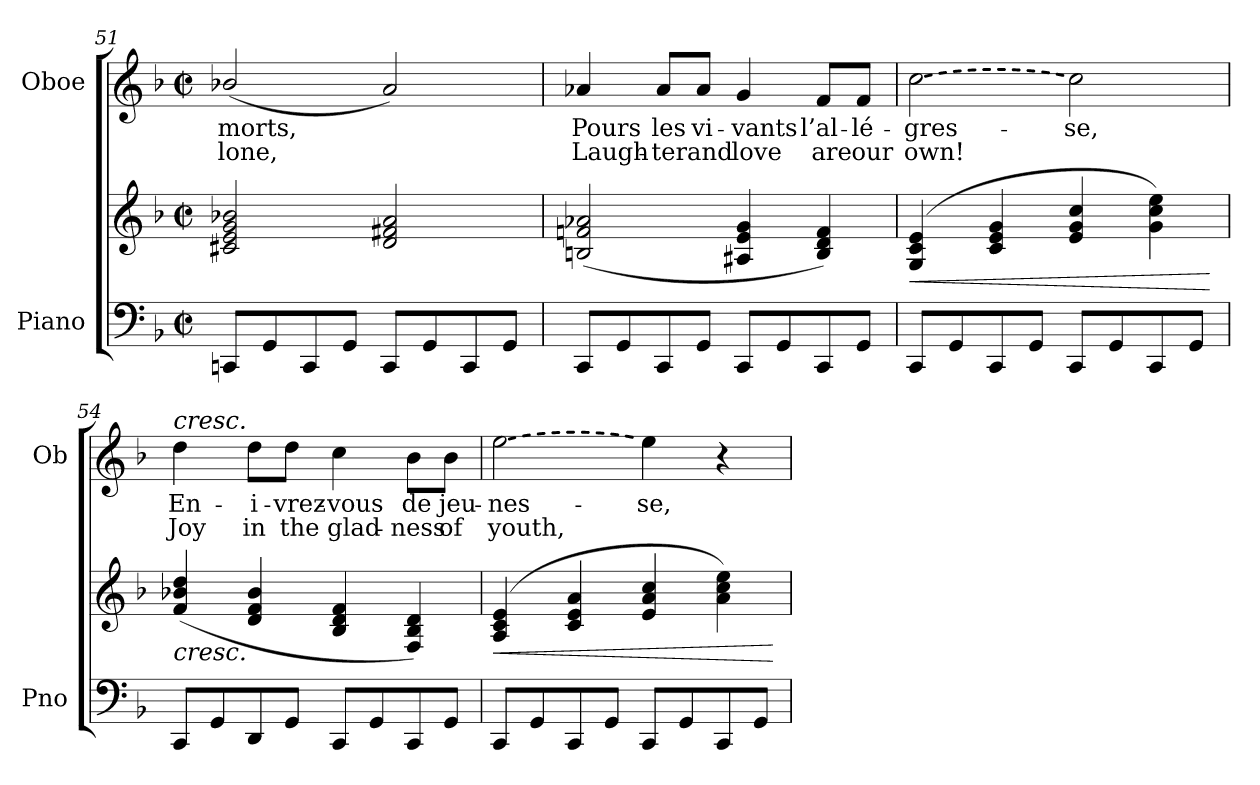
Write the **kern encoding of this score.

**kern	**kern	**dynam	**kern	**text	**text
*part2	*part2	*part2	*part1	*part1	*part1
*staff3	*staff2	*staff2/3	*staff1	*staff1	*staff1
*I"Piano	*	*	*I"Oboe	*	*
*I'Pno	*	*	*I'Ob	*	*
*clefF4	*clefG2	*	*clefG2	*	*
*k[b-]	*k[b-]	*	*k[b-]	*	*
*M2/2	*M2/2	*	*M2/2	*	*
*met(c|)	*met(c|)	*	*met(c|)	*	*
=51	=51	=51	=51	=51	=51
!	!	!	!	!LO:LY:b	!LO:LY:b
8CCn/L	2c#X/ 2e/ 2g/ 2b-X/	.	(<2b-X/	morts,	-lone,
8GG/	.	.	.	.	.
8CC/	.	.	.	.	.
8GG/J	.	.	.	.	.
8CC/L	2d/ 2f#X/ 2a/	.	2a/)	.	.
8GG/	.	.	.	.	.
8CC/	.	.	.	.	.
8GG/J	.	.	.	.	.
=52	=52	=52	=52	=52	=52
!	!	!	!	!LO:LY:b	!LO:LY:b
8CC/L	(>2Bn/ 2fn/ 2a-X/	.	4a-X/	Pours	Laugh-
8GG/	.	.	.	.	.
!	!	!	!	!LO:LY:b	!LO:LY:b
8CC/	.	.	8a-/L	les	-ter
!	!	!	!	!LO:LY:b	!LO:LY:b
8GG/J	.	.	8a-/J	vi-	and
!	!	!	!	!LO:LY:b	!LO:LY:b
8CC/L	4A#X/ 4e/ 4g/	.	4g/	-vants	love
8GG/	.	.	.	.	.
!	!	!	!	!LO:LY:b	!LO:LY:b
8CC/	4B/ 4d/ 4f/)	.	8f/L	l’al-	are
!	!	!	!	!LO:LY:b	!LO:LY:b
8GG/J	.	.	8f/J	-lé-	our
!!LO:PB:g=z
=53	=53	=53	=53	=53	=53
!	!	!LO:HP:b	!LO:T:dash	!LO:LY:b	!LO:LY:b
8CC/L	(>4G/ 4c/ 4e/	<	[>2cc\	-gres-	own!
8GG/	.	.	.	.	.
8CC/	4c/ 4e/ 4g/	.	.	.	.
8GG/J	.	.	.	.	.
!	!	!	!	!LO:LY:b	!
8CC/L	4e/ 4g/ 4cc/	.	2cc\]	-se,	.
8GG/	.	.	.	.	.
8CC/	4g\ 4cc\ 4ee\)	.	.	.	.
8GG/J	.	.	.	.	.
.	.	[	.	.	.
=54	=54	=54	=54	=54	=54
!	!	!	!LO:TX:a:i:t=cresc.	!	!
!	!LO:TX:b:i:t=cresc.	!	!	!	!
!	!	!	!	!LO:LY:b	!LO:LY:b
8CC/L	(>4f/ 4b-X/ 4dd/	.	4dd\	En-	Joy
8GG/	.	.	.	.	.
!	!	!	!	!LO:LY:b	!LO:LY:b
8DD/	4d/ 4f/ 4b-/	.	8dd\L	-i-	in
!	!	!	!	!LO:LY:b	!LO:LY:b
8GG/J	.	.	8dd\J	-vrez-	the
!	!	!	!	!LO:LY:b	!LO:LY:b
8CC/L	4B-/ 4d/ 4f/	.	4cc\	-vous	glad-
8GG/	.	.	.	.	.
!	!	!	!	!LO:LY:b	!LO:LY:b
8CC/	4F/ 4B-/ 4d/)	.	8b-\L	de	-ness
!	!	!	!	!LO:LY:b	!LO:LY:b
8GG/J	.	.	8b-\J	jeu-	of
=55	=55	=55	=55	=55	=55
!	!	!LO:HP:b	!LO:T:dash	!LO:LY:b	!LO:LY:b
8CC/L	(4A/ 4c/ 4e/	<	[>2ee\	-nes-	youth,
8GG/	.	.	.	.	.
8CC/	4c/ 4e/ 4a/	.	.	.	.
8GG/J	.	.	.	.	.
!	!	!	!	!LO:LY:b	!
8CC/L	4e/ 4a/ 4cc/	.	4ee\]	-se,	.
8GG/	.	.	.	.	.
8CC/	4a\ 4cc\ 4ee\)	.	4r	.	.
8GG/J	.	.	.	.	.
.	.	[	.	.	.
=	=	=	=	=	=
*-	*-	*-	*-	*-	*-
